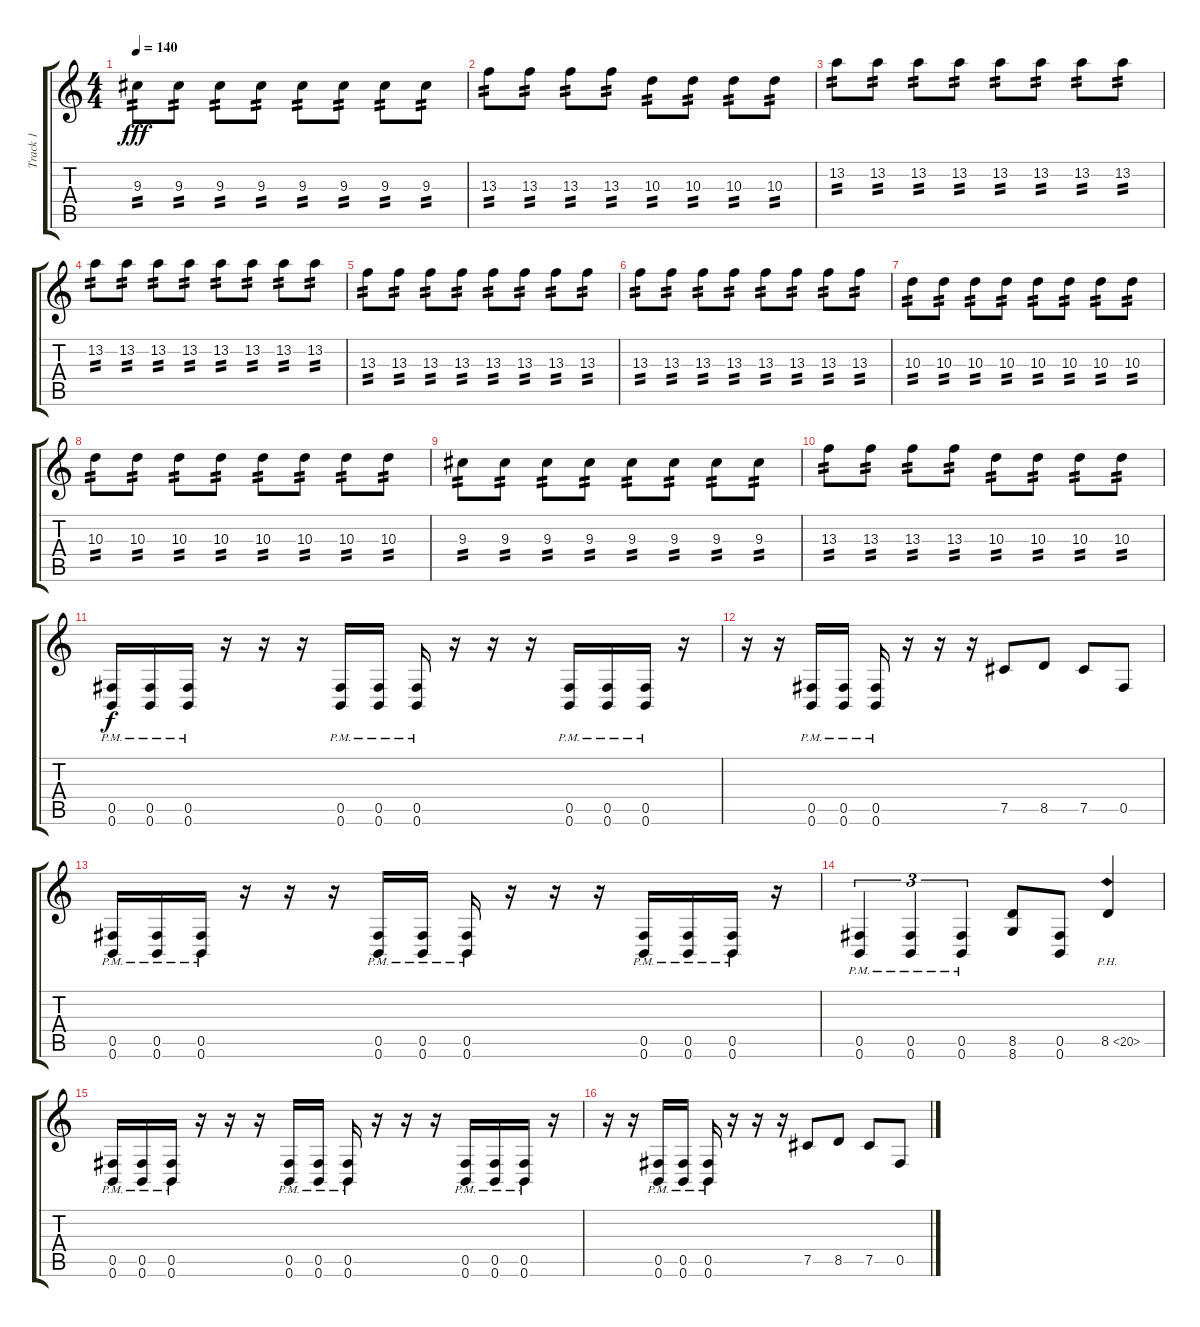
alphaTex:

\track ("Track 1" "Track 1") {instrument distortionguitar}
\staff {score tabs}
\tuning (Db4 Ab3 E3 B2 Gb2 B1) {hide}
\ts (4 4)
\tempo 140
\clef g2
\ks c
9.3.8{tp 2 dy fff} 9.3.8{tp 2} 9.3.8{tp 2} 9.3.8{tp 2} 9.3.8{tp 2} 9.3.8{tp 2} 9.3.8{tp 2} 9.3.8{tp 2} |
13.3.8{tp 2} 13.3.8{tp 2} 13.3.8{tp 2} 13.3.8{tp 2} 10.3.8{tp 2} 10.3.8{tp 2} 10.3.8{tp 2} 10.3.8{tp 2} |
13.2.8{tp 2} 13.2.8{tp 2} 13.2.8{tp 2} 13.2.8{tp 2} 13.2.8{tp 2} 13.2.8{tp 2} 13.2.8{tp 2} 13.2.8{tp 2} |
13.2.8{tp 2} 13.2.8{tp 2} 13.2.8{tp 2} 13.2.8{tp 2} 13.2.8{tp 2} 13.2.8{tp 2} 13.2.8{tp 2} 13.2.8{tp 2} |
13.3.8{tp 2} 13.3.8{tp 2} 13.3.8{tp 2} 13.3.8{tp 2} 13.3.8{tp 2} 13.3.8{tp 2} 13.3.8{tp 2} 13.3.8{tp 2} |
13.3.8{tp 2} 13.3.8{tp 2} 13.3.8{tp 2} 13.3.8{tp 2} 13.3.8{tp 2} 13.3.8{tp 2} 13.3.8{tp 2} 13.3.8{tp 2} |
10.3.8{tp 2} 10.3.8{tp 2} 10.3.8{tp 2} 10.3.8{tp 2} 10.3.8{tp 2} 10.3.8{tp 2} 10.3.8{tp 2} 10.3.8{tp 2} |
10.3.8{tp 2} 10.3.8{tp 2} 10.3.8{tp 2} 10.3.8{tp 2} 10.3.8{tp 2} 10.3.8{tp 2} 10.3.8{tp 2} 10.3.8{tp 2} |
9.3.8{tp 2} 9.3.8{tp 2} 9.3.8{tp 2} 9.3.8{tp 2} 9.3.8{tp 2} 9.3.8{tp 2} 9.3.8{tp 2} 9.3.8{tp 2} |
13.3.8{tp 2} 13.3.8{tp 2} 13.3.8{tp 2} 13.3.8{tp 2} 10.3.8{tp 2} 10.3.8{tp 2} 10.3.8{tp 2} 10.3.8{tp 2} |
(0.5{pm} 0.6{pm}).16{dy f} (0.5{pm} 0.6{pm}).16 (0.5{pm} 0.6{pm}).16 r.16 r.16 r.16 (0.5{pm} 0.6{pm}).16 (0.5{pm} 0.6{pm}).16 (0.5{pm} 0.6{pm}).16 r.16 r.16 r.16 (0.5{pm} 0.6{pm}).16 (0.5{pm} 0.6{pm}).16 (0.5{pm} 0.6{pm}).16 r.16 |
r.16 r.16 (0.5{pm} 0.6{pm}).16 (0.5{pm} 0.6{pm}).16 (0.5{pm} 0.6{pm}).16 r.16 r.16 r.16 7.5.8 8.5.8 7.5.8 0.5.8 |
(0.5{pm} 0.6{pm}).16 (0.5{pm} 0.6{pm}).16 (0.5{pm} 0.6{pm}).16 r.16 r.16 r.16 (0.5{pm} 0.6{pm}).16 (0.5{pm} 0.6{pm}).16 (0.5{pm} 0.6{pm}).16 r.16 r.16 r.16 (0.5{pm} 0.6{pm}).16 (0.5{pm} 0.6{pm}).16 (0.5{pm} 0.6{pm}).16 r.16 |
(0.5{pm} 0.6{pm}).4{tu (3 2)} (0.5{pm} 0.6{pm}).4{tu (3 2)} (0.5{pm} 0.6{pm}).4{tu (3 2)} (8.5 8.6).8 (0.5 0.6).8 8.5{ph 12}.4{instrument guitarharmonics} |
(0.5{pm} 0.6{pm}).16{instrument overdrivenguitar} (0.5{pm} 0.6{pm}).16 (0.5{pm} 0.6{pm}).16 r.16 r.16 r.16 (0.5{pm} 0.6{pm}).16 (0.5{pm} 0.6{pm}).16 (0.5{pm} 0.6{pm}).16 r.16 r.16 r.16 (0.5{pm} 0.6{pm}).16 (0.5{pm} 0.6{pm}).16 (0.5{pm} 0.6{pm}).16 r.16 |
r.16 r.16 (0.5{pm} 0.6{pm}).16 (0.5{pm} 0.6{pm}).16 (0.5{pm} 0.6{pm}).16 r.16 r.16 r.16 7.5.8 8.5.8 7.5.8 0.5.8
